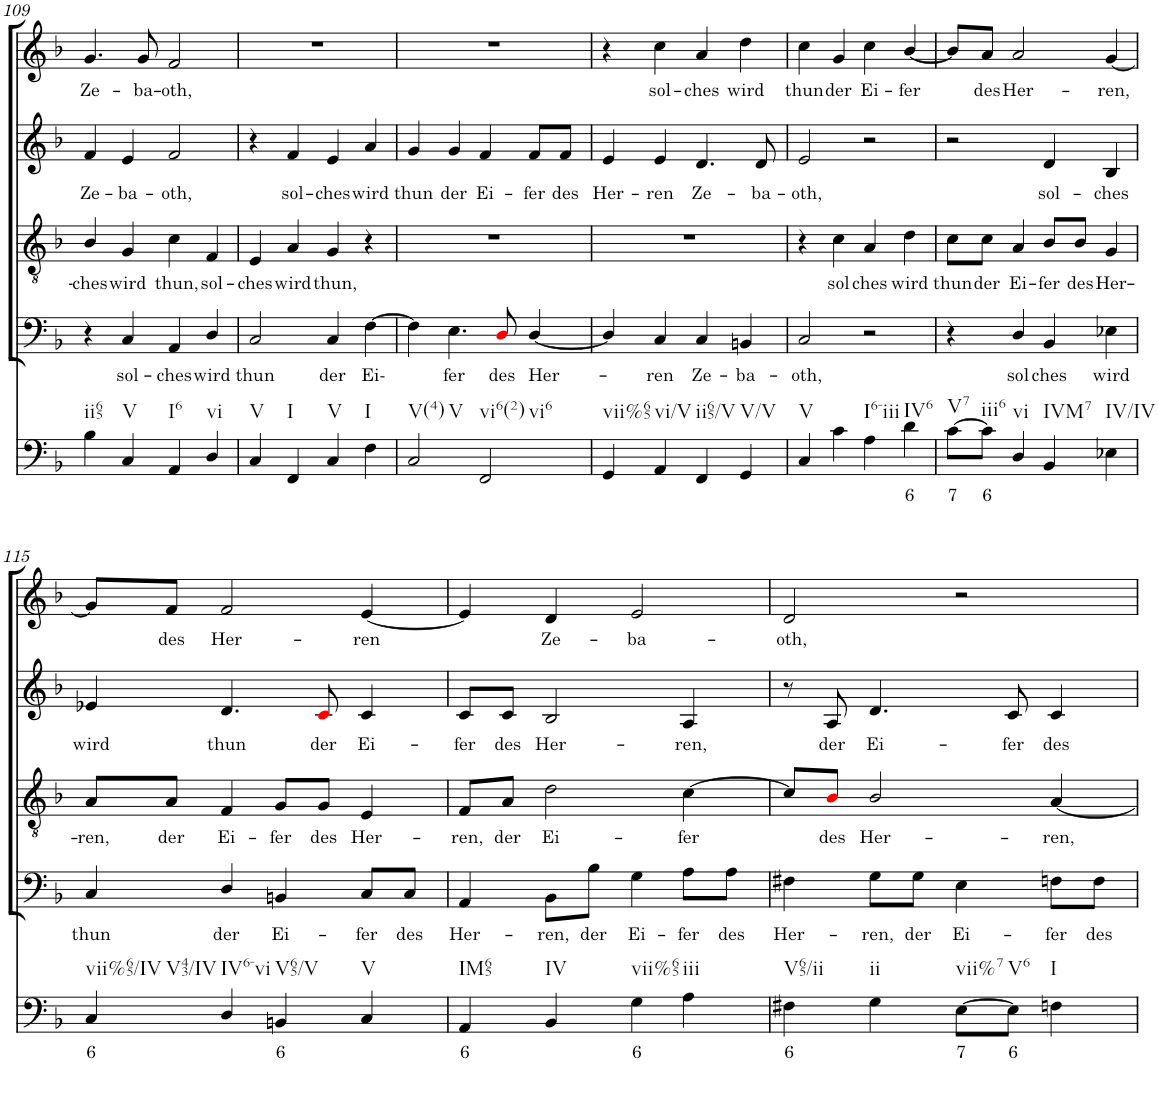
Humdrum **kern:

**kern	**text	**kern	**text	**kern	**text	**kern	**text	**kern	**text
*part5	*part5	*part4	*part4	*part3	*part3	*part2	*part2	*part1	*part1
*staff5	*staff5	*staff4	*staff4	*staff3	*staff3	*staff2	*staff2	*staff1	*staff1
*I"Continuo	*	*I"Bass	*	*I"Tenor	*	*I"Alto	*	*I"Soprano	*
!!LO:PB:g=z
*clefF4	*	*clefF4	*	*clefGv2	*	*clefG2	*	*clefG2	*
*k[b-]	*	*k[b-]	*	*k[b-]	*	*k[b-]	*	*k[b-]	*
*M4/4	*	*M4/4	*	*M4/4	*	*M4/4	*	*M4/4	*
=109	=109	=109	=109	=109	=109	=109	=109	=109	=109
!LO:TX:b:t=ii65	!	!	!	!	!	!	!	!	!
!	!	!	!	!	!LO:LY:b	!	!LO:LY:b	!	!LO:LY:b
4B-\	.	4r	.	4B-/	ches	4f/	Ze-	4.g/	Ze-
!LO:TX:b:t=V	!	!	!	!	!	!	!	!	!
!	!	!	!LO:LY:b	!	!LO:LY:b	!	!LO:LY:b	!	!
4C/	.	4C/	sol-	4G/	wird	4e/	ba-	.	.
!	!	!	!	!	!	!	!	!	!LO:LY:b
.	.	.	.	.	.	.	.	8g/	ba-
!LO:TX:b:t=I6	!	!	!	!	!	!	!	!	!
!	!	!	!LO:LY:b	!	!LO:LY:b	!	!LO:LY:b	!	!LO:LY:b
4AA/	.	4AA/	ches	4c\	thun,	2f/	oth,	2f/	oth,
!LO:TX:b:t=vi	!	!	!	!	!	!	!	!	!
!	!	!	!LO:LY:b	!	!LO:LY:b	!	!	!	!
4D/	.	4D/	wird	4F/	sol-	.	.	.	.
=110	=110	=110	=110	=110	=110	=110	=110	=110	=110
!LO:TX:b:t=V	!	!	!	!	!	!	!	!	!
!	!	!	!LO:LY:b	!	!LO:LY:b	!	!	!	!
4C/	.	2C/	thun	4E/	ches	4r	.	1r	.
!LO:TX:b:t=I	!	!	!	!	!	!	!	!	!
!	!	!	!	!	!LO:LY:b	!	!LO:LY:b	!	!
4FF/	.	.	.	4A/	wird	4f/	sol-	.	.
!LO:TX:b:t=V	!	!	!	!	!	!	!	!	!
!	!	!	!LO:LY:b	!	!LO:LY:b	!	!LO:LY:b	!	!
4C/	.	4C/	der	4G/	thun,	4e/	ches	.	.
!LO:TX:b:t=I	!	!	!	!	!	!	!	!	!
!	!	!	!LO:LY:b	!	!	!	!LO:LY:b	!	!
4F\	.	[4F\	Ei-	4r	.	4a/	wird	.	.
=111	=111	=111	=111	=111	=111	=111	=111	=111	=111
!LO:TX:b:t=V(4)	!	!	!	!	!	!	!	!	!
!LO:TX:b:t=V	!	!	!	!	!	!	!	!	!
!	!	!	!	!	!	!	!LO:LY:b	!	!
2C/	.	4F\]	.	1r	.	4g/	thun	1r	.
!	!	!	!LO:LY:b	!	!	!	!LO:LY:b	!	!
.	.	4.E\	fer	.	.	4g/	der	.	.
!LO:TX:b:t=vi6(2)	!	!	!	!	!	!	!	!	!
!LO:TX:b:t=vi6	!	!	!	!	!	!	!	!	!
!	!	!	!	!	!	!	!LO:LY:b	!	!
2FF/	.	.	.	.	.	4f/	Ei-	.	.
!	!	!	!LO:LY:b	!	!	!	!	!	!
.	.	8Di/	des	.	.	.	.	.	.
!	!	!	!LO:LY:b	!	!	!	!LO:LY:b	!	!
.	.	[4D/	Her-	.	.	8f/L	fer	.	.
!	!	!	!	!	!	!	!LO:LY:b	!	!
.	.	.	.	.	.	8f/J	des	.	.
=112	=112	=112	=112	=112	=112	=112	=112	=112	=112
!LO:TX:b:t=vii%65	!	!	!	!	!	!	!	!	!
!	!	!	!	!	!	!	!LO:LY:b	!	!
4GG/	.	4D/]	.	1r	.	4e/	Her-	4r	.
!LO:TX:b:t=vi/V	!	!	!	!	!	!	!	!	!
!	!	!	!LO:LY:b	!	!	!	!LO:LY:b	!	!LO:LY:b
4AA/	.	4C/	ren	.	.	4e/	ren	4cc\	sol-
!LO:TX:b:t=ii65/V	!	!	!	!	!	!	!	!	!
!	!	!	!LO:LY:b	!	!	!	!LO:LY:b	!	!LO:LY:b
4FF/	.	4C/	Ze-	.	.	4.d/	Ze-	4a/	ches
!LO:TX:b:t=V/V	!	!	!	!	!	!	!	!	!
!	!	!	!LO:LY:b	!	!	!	!	!	!LO:LY:b
4GG/	.	4BBn/	ba-	.	.	.	.	4dd\	wird
!	!	!	!	!	!	!	!LO:LY:b	!	!
.	.	.	.	.	.	8d/	ba-	.	.
=113	=113	=113	=113	=113	=113	=113	=113	=113	=113
!LO:TX:b:t=V	!	!	!	!	!	!	!	!	!
!	!	!	!LO:LY:b	!	!	!	!LO:LY:b	!	!LO:LY:b
4C/	.	2C/	oth,	4r	.	2e/	oth,	4cc\	thun
!	!	!	!	!	!LO:LY:b	!	!	!	!LO:LY:b
4c\	.	.	.	4c\	sol-	.	.	4g/	der
!LO:TX:b:t=I6-iii	!	!	!	!	!	!	!	!	!
!	!	!	!	!	!LO:LY:b	!	!	!	!LO:LY:b
4A\	.	2r	.	4A/	ches	2r	.	4cc\	Ei-
!LO:TX:b:t=IV6	!	!	!	!	!	!	!	!	!
!	!LO:LY:b	!	!	!	!LO:LY:b	!	!	!	!LO:LY:b
4d\	6	.	.	4d\	wird	.	.	[4b-/	fer
=114	=114	=114	=114	=114	=114	=114	=114	=114	=114
!LO:TX:b:t=V7	!	!	!	!	!	!	!	!	!
!	!LO:LY:b	!	!	!	!LO:LY:b	!	!	!	!
[8c\L	7	4r	.	8c\L	thun	2r	.	8b-/L]	.
!LO:TX:b:t=iii6	!	!	!	!	!	!	!	!	!
!	!LO:LY:b	!	!	!	!LO:LY:b	!	!	!	!LO:LY:b
8c\J]	6	.	.	8c\J	der	.	.	8a/J	des
!LO:TX:b:t=vi	!	!	!	!	!	!	!	!	!
!	!	!	!LO:LY:b	!	!LO:LY:b	!	!	!	!LO:LY:b
4D/	.	4D/	sol-	4A/	Ei-	.	.	2a/	Her-
!LO:TX:b:t=IVM7	!	!	!	!	!	!	!	!	!
!	!	!	!LO:LY:b	!	!LO:LY:b	!	!LO:LY:b	!	!
4BB-/	.	4BB-/	ches	8B-/L	fer	4d/	sol-	.	.
!	!	!	!	!	!LO:LY:b	!	!	!	!
.	.	.	.	8B-/J	des	.	.	.	.
!LO:TX:b:t=IV/IV	!	!	!	!	!	!	!	!	!
!	!	!	!LO:LY:b	!	!LO:LY:b	!	!LO:LY:b	!	!LO:LY:b
4E-X\	.	4E-X\	wird	4G/	Her-	4B-/	ches	[4g/	ren,
!!LO:LB:g=z
=115	=115	=115	=115	=115	=115	=115	=115	=115	=115
!LO:TX:b:t=vii%65/IV	!	!	!	!	!	!	!	!	!
!LO:TX:b:t=V43/IV	!	!	!	!	!	!	!	!	!
!	!LO:LY:b	!	!LO:LY:b	!	!LO:LY:b	!	!LO:LY:b	!	!
4C/	6	4C/	thun	8A/L	ren,	4e-X/	wird	8g/L]	.
!	!	!	!	!	!LO:LY:b	!	!	!	!LO:LY:b
.	.	.	.	8A/J	der	.	.	8f/J	des
!LO:TX:b:t=IV6-vi	!	!	!	!	!	!	!	!	!
!	!	!	!LO:LY:b	!	!LO:LY:b	!	!LO:LY:b	!	!LO:LY:b
4D/	.	4D/	der	4F/	Ei-	4.d/	thun	2f/	Her-
!LO:TX:b:t=V65/V	!	!	!	!	!	!	!	!	!
!	!LO:LY:b	!	!LO:LY:b	!	!LO:LY:b	!	!	!	!
4BBn/	6	4BBn/	Ei-	8G/L	fer	.	.	.	.
!	!	!	!	!	!LO:LY:b	!	!LO:LY:b	!	!
.	.	.	.	8G/J	des	8ci/	der	.	.
!LO:TX:b:t=V	!	!	!	!	!	!	!	!	!
!	!	!	!LO:LY:b	!	!LO:LY:b	!	!LO:LY:b	!	!LO:LY:b
4C/	.	8C/L	fer	4E/	Her-	4c/	Ei-	[4e/	ren
!	!	!	!LO:LY:b	!	!	!	!	!	!
.	.	8C/J	des	.	.	.	.	.	.
=116	=116	=116	=116	=116	=116	=116	=116	=116	=116
!LO:TX:b:t=IM65	!	!	!	!	!	!	!	!	!
!	!LO:LY:b	!	!LO:LY:b	!	!LO:LY:b	!	!LO:LY:b	!	!
4AA/	6	4AA/	Her-	8F/L	ren,	8c/L	fer	4e/]	.
!	!	!	!	!	!LO:LY:b	!	!LO:LY:b	!	!
.	.	.	.	8A/J	der	8c/J	des	.	.
!LO:TX:b:t=IV	!	!	!	!	!	!	!	!	!
!	!	!	!LO:LY:b	!	!LO:LY:b	!	!LO:LY:b	!	!LO:LY:b
4BB-/	.	8BB-\L	ren,	2d\	Ei-	2B-/	Her-	4d/	Ze-
!	!	!	!LO:LY:b	!	!	!	!	!	!
.	.	8B-\J	der	.	.	.	.	.	.
!LO:TX:b:t=vii%65	!	!	!	!	!	!	!	!	!
!	!LO:LY:b	!	!LO:LY:b	!	!	!	!	!	!LO:LY:b
4G\	6	4G\	Ei-	.	.	.	.	2e/	ba-
!LO:TX:b:t=iii	!	!	!	!	!	!	!	!	!
!	!	!	!LO:LY:b	!	!LO:LY:b	!	!LO:LY:b	!	!
4A\	.	8A\L	fer	[4c\	fer	4A/	ren,	.	.
!	!	!	!LO:LY:b	!	!	!	!	!	!
.	.	8A\J	des	.	.	.	.	.	.
=117	=117	=117	=117	=117	=117	=117	=117	=117	=117
!LO:TX:b:t=V65/ii	!	!	!	!	!	!	!	!	!
!	!LO:LY:b	!	!LO:LY:b	!	!	!	!	!	!LO:LY:b
4F#X\	6	4F#X\	Her-	8c/L]	.	8r	.	2d/	oth,
!	!	!	!	!	!LO:LY:b	!	!LO:LY:b	!	!
.	.	.	.	8B-i/J	des	8A/	der	.	.
!LO:TX:b:t=ii	!	!	!	!	!	!	!	!	!
!	!	!	!LO:LY:b	!	!LO:LY:b	!	!LO:LY:b	!	!
4G\	.	8G\L	ren,	2B-/	Her-	4.d/	Ei-	.	.
!	!	!	!LO:LY:b	!	!	!	!	!	!
.	.	8G\J	der	.	.	.	.	.	.
!LO:TX:b:t=vii%7	!	!	!	!	!	!	!	!	!
!	!LO:LY:b	!	!LO:LY:b	!	!	!	!	!	!
[8E\L	7	4E\	Ei-	.	.	.	.	2r	.
!LO:TX:b:t=V6	!	!	!	!	!	!	!	!	!
!	!LO:LY:b	!	!	!	!	!	!LO:LY:b	!	!
8E\J]	6	.	.	.	.	8c/	fer	.	.
!LO:TX:b:t=I	!	!	!	!	!	!	!	!	!
!	!	!	!LO:LY:b	!	!LO:LY:b	!	!LO:LY:b	!	!
4Fn\	.	8Fn\L	fer	[4A/	ren,	4c/	des	.	.
!	!	!	!LO:LY:b	!	!	!	!	!	!
.	.	8F\J	des	.	.	.	.	.	.
=	=	=	=	=	=	=	=	=	=
*-	*-	*-	*-	*-	*-	*-	*-	*-	*-
